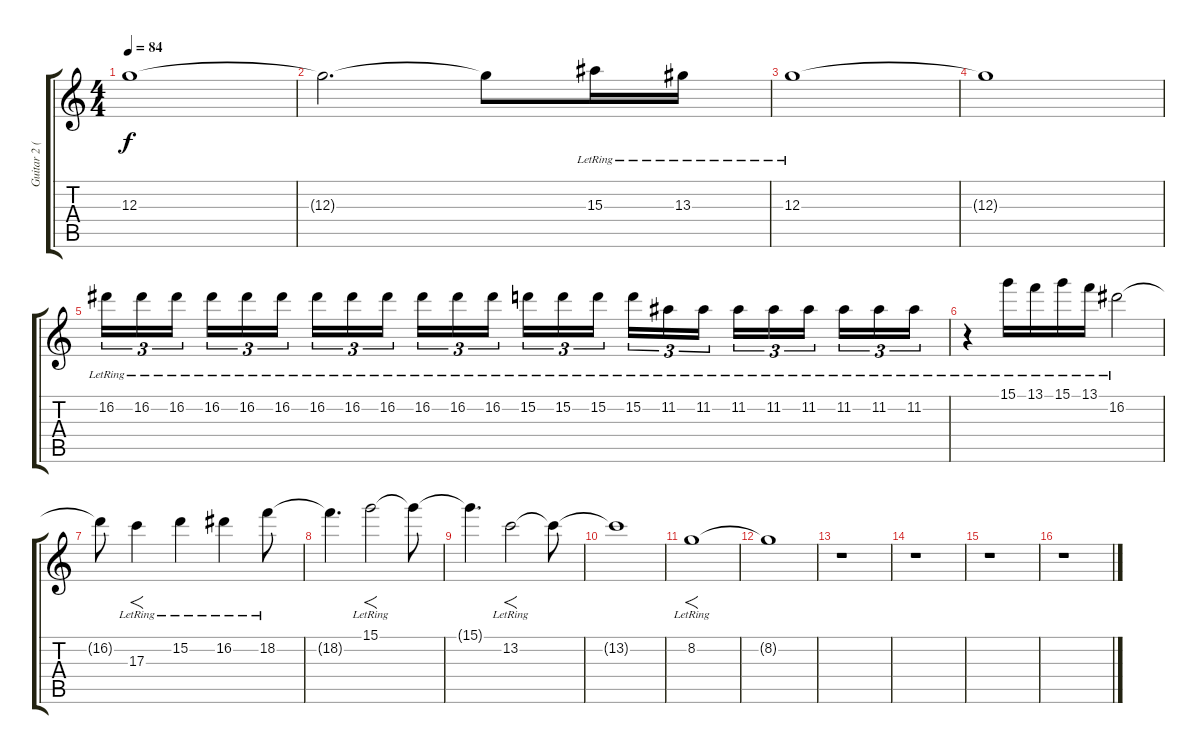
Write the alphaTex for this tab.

\track ("Guitar 2 (Clean w/ Delay)" "Guitar 2 (") {instrument electricguitarjazz}
\staff {score tabs}
\tuning (E4 B3 G3 D3 A2 E2) {hide}
\ts (4 4)
\tempo 84
\clef g2
\ks c
12.3{t}.1{dy f} |
12.3{t}.2{d} 12.3{t}.8 15.3{lr}.16 13.3{lr}.16 |
12.3{lr}.1 |
12.3{t}.1{volume 0} |
16.2{lr}.16{tu (3 2) volume 8} 16.2{lr}.16{tu (3 2)} 16.2{lr}.16{tu (3 2) beam splitsecondary} 16.2{lr}.16{tu (3 2)} 16.2{lr}.16{tu (3 2)} 16.2{lr}.16{tu (3 2)} 16.2{lr}.16{tu (3 2)} 16.2{lr}.16{tu (3 2)} 16.2{lr}.16{tu (3 2) beam splitsecondary} 16.2{lr}.16{tu (3 2)} 16.2{lr}.16{tu (3 2)} 16.2{lr}.16{tu (3 2)} 15.2{lr}.16{tu (3 2) volume 0} 15.2{lr}.16{tu (3 2)} 15.2{lr}.16{tu (3 2) beam splitsecondary} 15.2{lr}.16{tu (3 2)} 11.2{lr}.16{tu (3 2)} 11.2{lr}.16{tu (3 2)} 11.2{lr}.16{tu (3 2)} 11.2{lr}.16{tu (3 2)} 11.2{lr}.16{tu (3 2) beam splitsecondary} 11.2{lr}.16{tu (3 2)} 11.2{lr}.16{tu (3 2)} 11.2{lr}.16{tu (3 2)} |
r.4{volume 6} 15.1{lr}.16 13.1{lr}.16 15.1{lr}.16 13.1{lr}.16 16.2{lr}.2 |
16.2{t}.8 17.3{lr}.4{f} 15.2{lr}.4 16.2{lr}.4 18.2{lr}.8 |
18.2{t}.4{d} 15.1{lr}.2{f} 15.1{t}.8 |
15.1{t}.4{d} 13.2{lr}.2{f} 13.2{t}.8 |
13.2{t}.1 |
8.2{lr}.1{f} |
8.2{t}.1 |
r.1 |
r.1 |
r.1 |
r.1
